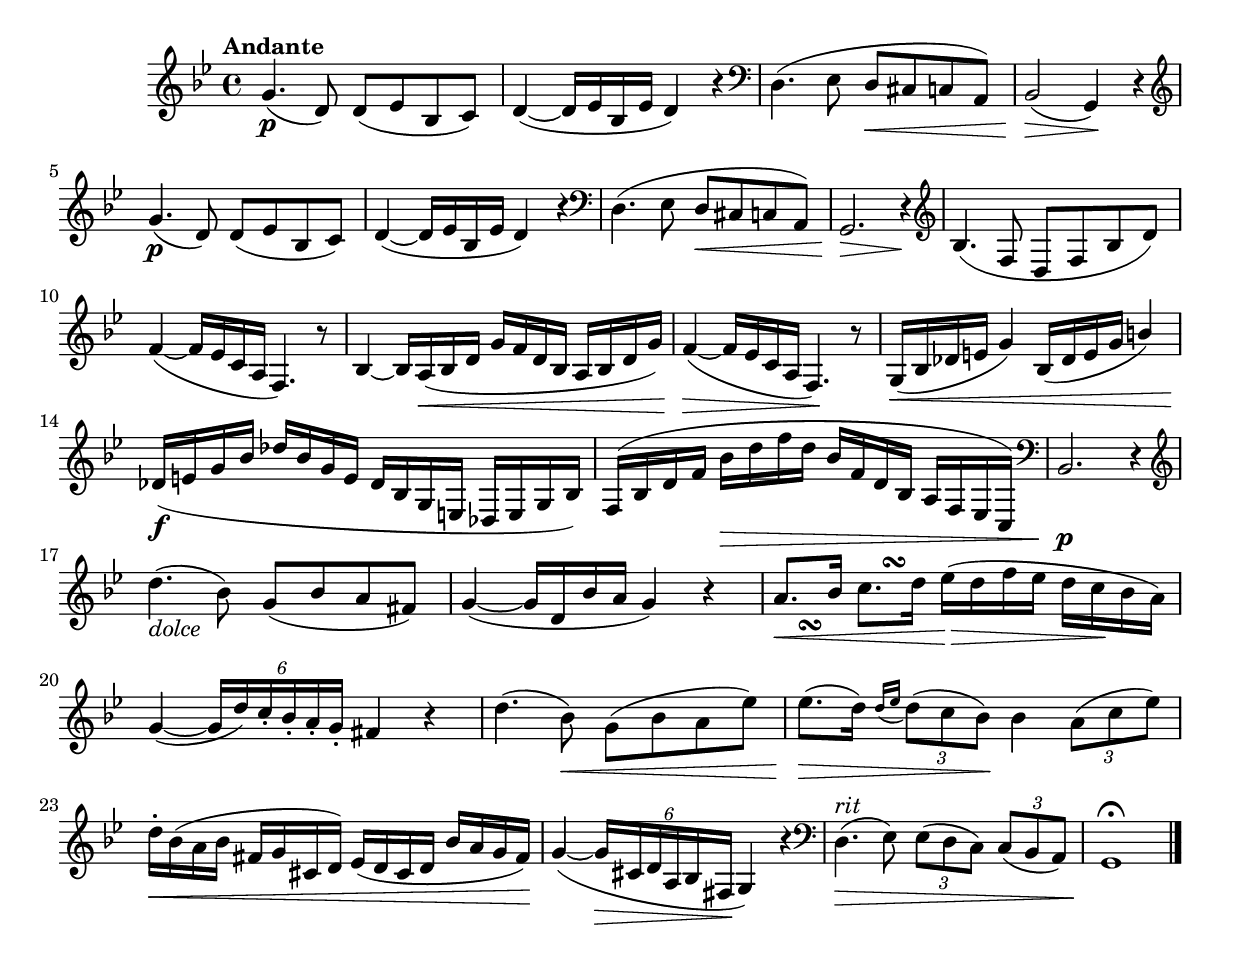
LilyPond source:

\version "2.22.0"

\include "settings.ily"

\language "english"

\relative {
  \transposition f

  \tempo "Andante"

  \key g \minor
  \time 4/4

  g'4.( \p d8) d( e-flat b-flat c) |
  d4~( d16 e-flat b-flat e-flat d4) r |
  \clef \bass-clef-name d,4.( e-flat8 d \< c-sharp c a) |
  b-flat2( \> g4) \! r
  \clef "treble" g''4.( \p d8) d( e-flat b-flat c) |
  d4~( d16 e-flat b-flat e-flat d4) r |
  \clef \bass-clef-name d,4.( e-flat8 d \< c-sharp c a) |
  g2. \> r4 \! |

  \clef "treble" b-flat'4.( f8 d f b-flat d) |
  f4~( f16 e-flat c a f4.) r8 |
  b-flat4~16 a( \< b-flat d g f d b-flat a b-flat d g) |
  f4~( \> f16 e-flat c a f4.) \! r8 |
  g16( \< b-flat d-flat e g4) b-flat,16( d-flat e g \once \stemUp b4) |
  d-flat,16( \f e g b-flat d-flat b-flat g e d-flat b-flat g e d-flat e g b-flat) |
  f16( b-flat d f b-flat \> d f d b-flat f d b-flat a f e-flat c) |
  \clef \bass-clef-name b-flat2. \p r4 |

  \clef "treble" d''4._\markup { \italic "dolce" }( b-flat8) g( b-flat a f-sharp) |
  g4~( g16 d b-flat' a g4) r |
  <<
    { a8. \< b-flat16 c8. d16 e-flat( \> d f e-flat d c \! b-flat a) }
    { s8 \once \override Staff.TextScript.outside-staff-priority = #240 s_\markup { \musicglyph #"scripts.turn" } s8 s^\markup { \musicglyph #"scripts.turn" } }
  >> |
  g4~( \tuplet 6/4 { g16 d') c-. b-flat-. a-. g-. } f-sharp4 r |
  d'4.( b-flat8) \< g( b-flat a e-flat') |
  e-flat8.( \> d16) \acciaccatura { d16 e-flat } \tuplet 3/2 { d8( c b-flat) } \! b-flat4 \tuplet 3/2 { a8( c e-flat) } |
  d16-. \< b-flat( a b-flat f-sharp g c-sharp, d) e-flat( d c-sharp d b-flat' a g f-sharp) \! |
  g4~( \tuplet 6/4 {g16 \> c-sharp, d a b-flat f-sharp} \! g4) r |

  \clef \bass-clef-name d4.^\markup { \italic "rit" }( \> e-flat8) \tuplet 3/2 4 { e-flat8( d c) c( b-flat a) } |
  g1\fermata \! | \bar "|."
}
